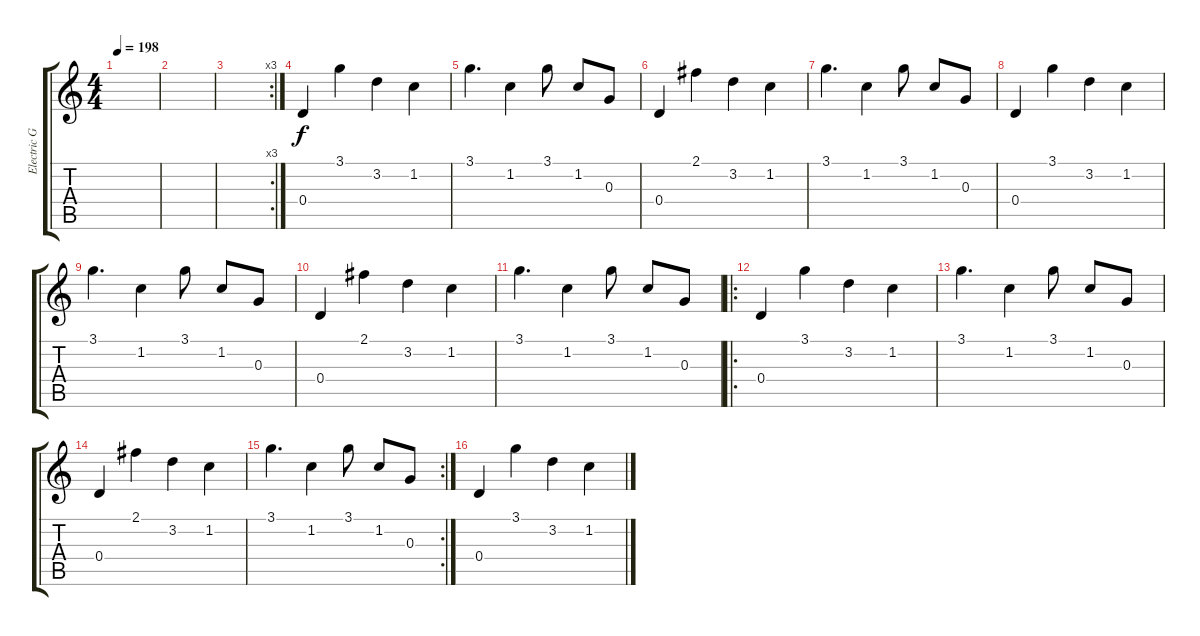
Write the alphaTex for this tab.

\track ("Electric Guitar" "Electric G") {instrument overdrivenguitar}
\staff {score tabs}
\tuning (E4 B3 G3 D3 A2 E2) {hide}
\ts (4 4)
\tempo 198
\clef g2
\ks c
|
|
\rc 3
|
0.4.4 3.1.4 3.2.4 1.2.4 |
3.1.4{d} 1.2.4 3.1.8 1.2.8 0.3.8 |
0.4.4 2.1.4 3.2.4 1.2.4 |
3.1.4{d} 1.2.4 3.1.8 1.2.8 0.3.8 |
0.4.4 3.1.4 3.2.4 1.2.4 |
3.1.4{d} 1.2.4 3.1.8 1.2.8 0.3.8 |
0.4.4 2.1.4 3.2.4 1.2.4 |
3.1.4{d} 1.2.4 3.1.8 1.2.8 0.3.8 |
\ro
0.4.4 3.1.4 3.2.4 1.2.4 |
3.1.4{d} 1.2.4 3.1.8 1.2.8 0.3.8 |
0.4.4 2.1.4 3.2.4 1.2.4 |
\rc 2
3.1.4{d} 1.2.4 3.1.8 1.2.8 0.3.8 |
0.4.4 3.1.4 3.2.4 1.2.4
